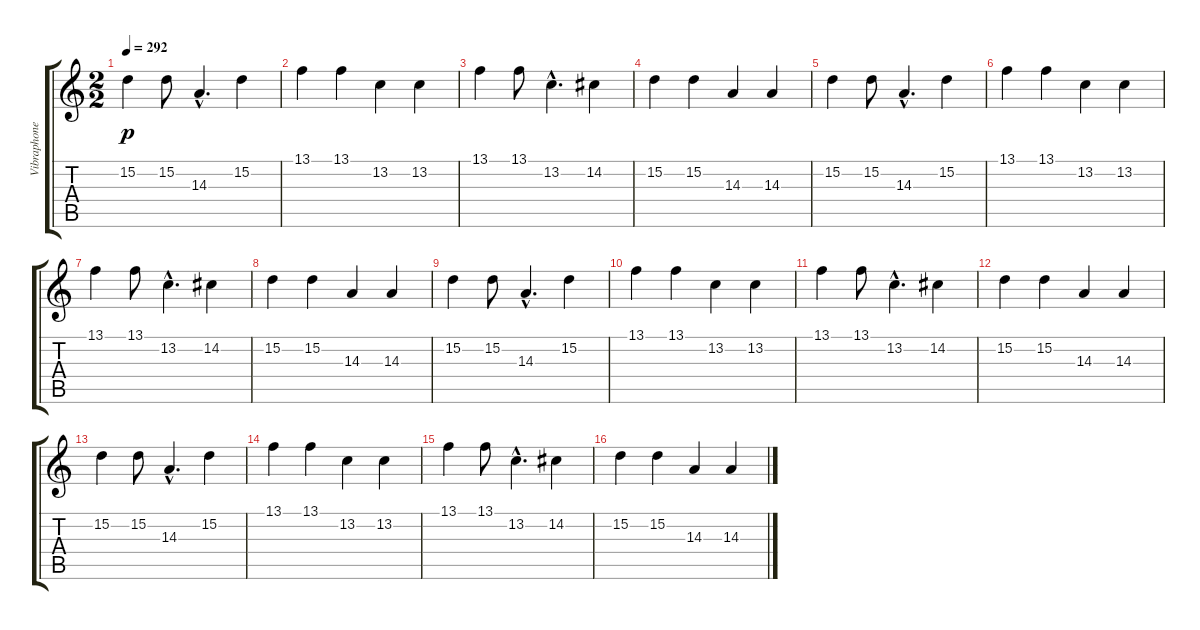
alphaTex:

\track ("Vibraphone" "Vibraphone") {instrument vibraphone}
\staff {score tabs}
\tuning (E4 B3 G3 D3 A2 E2) {hide}
\ts (2 2)
\tempo 292
\clef g2
\ks c
15.2.4{dy p} 15.2.8 14.3{hac}.4{d} 15.2.4 |
13.1.4 13.1.4 13.2.4 13.2.4 |
13.1.4 13.1.8 13.2{hac}.4{d} 14.2.4 |
15.2.4 15.2.4 14.3.4 14.3.4 |
15.2.4 15.2.8 14.3{hac}.4{d} 15.2.4 |
13.1.4 13.1.4 13.2.4 13.2.4 |
13.1.4 13.1.8 13.2{hac}.4{d} 14.2.4 |
15.2.4 15.2.4 14.3.4 14.3.4 |
15.2.4 15.2.8 14.3{hac}.4{d} 15.2.4 |
13.1.4 13.1.4 13.2.4 13.2.4 |
13.1.4 13.1.8 13.2{hac}.4{d} 14.2.4 |
15.2.4 15.2.4 14.3.4 14.3.4 |
15.2.4 15.2.8 14.3{hac}.4{d} 15.2.4 |
13.1.4 13.1.4 13.2.4 13.2.4 |
13.1.4 13.1.8 13.2{hac}.4{d} 14.2.4 |
15.2.4 15.2.4 14.3.4 14.3.4
